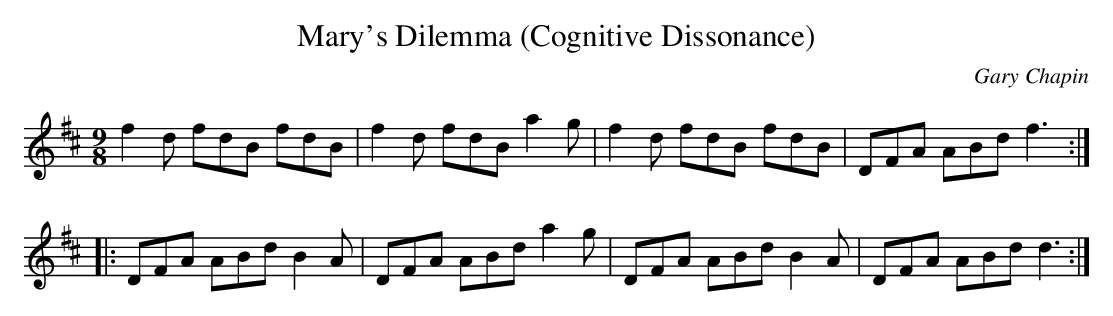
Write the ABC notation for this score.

X:1
T:Mary's Dilemma (Cognitive Dissonance)
M:9/8
L:1/8
C:Gary Chapin
K:Bm
f2d fdB fdB|f2d fdB a2g|f2d fdB fdB|DFA ABd f3::
DFA ABd B2A|DFA ABd a2g|DFA ABd B2A|DFA ABd d3:|
